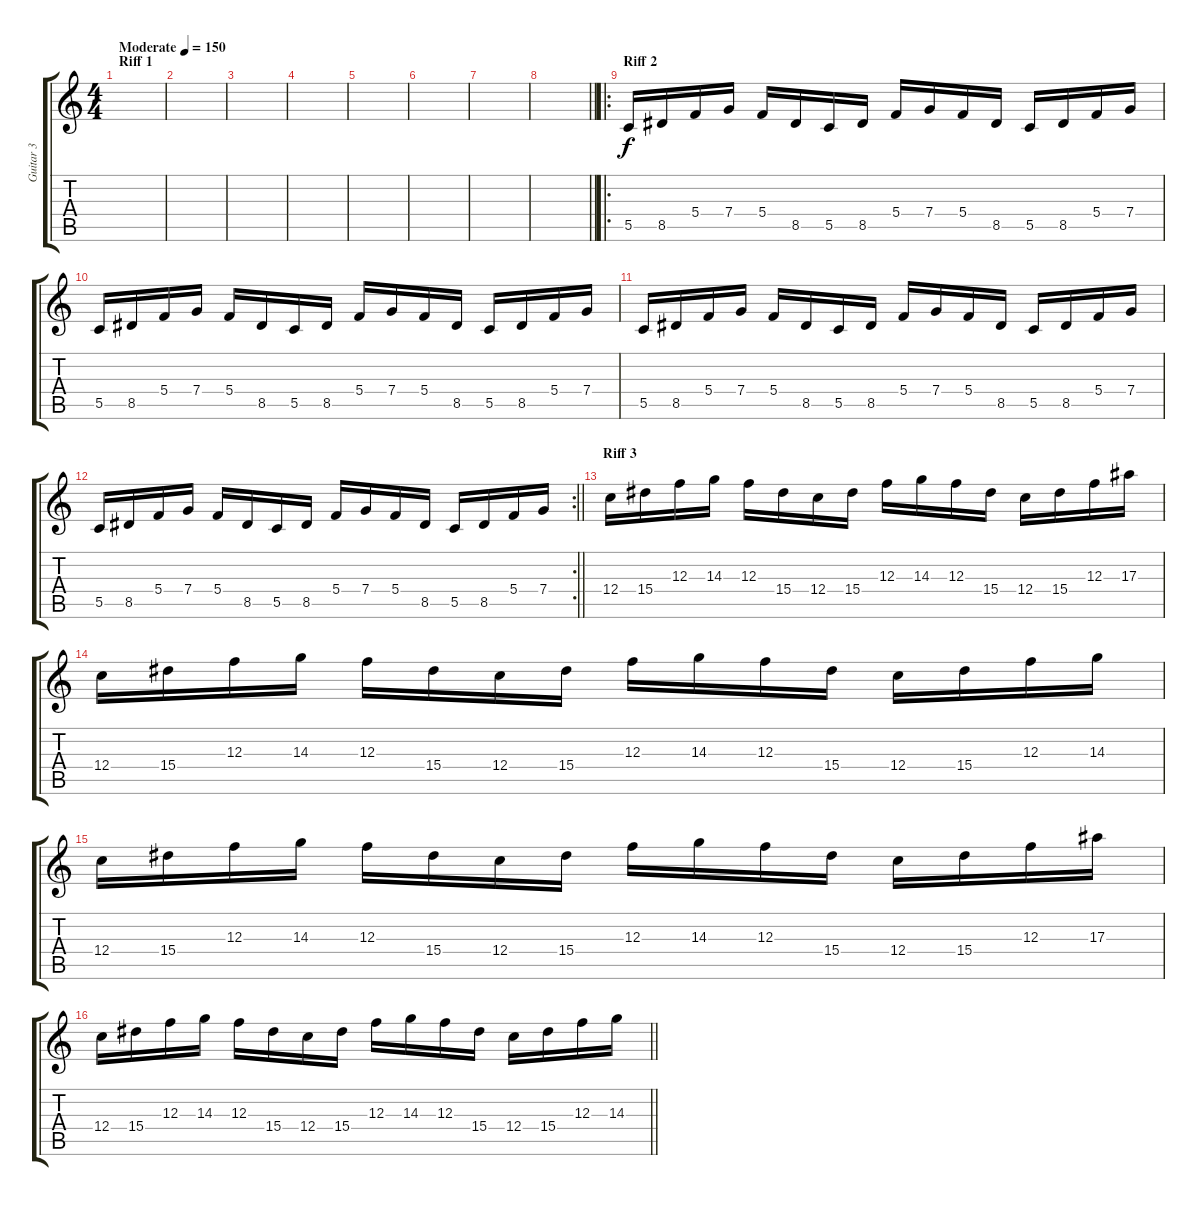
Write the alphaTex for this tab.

\track ("Guitar 3" "Guitar 3") {instrument distortionguitar}
\staff {score tabs}
\tuning (D4 A3 F3 C3 G2 C2) {hide}
\ts (4 4)
\section ("" "Riff 1")
\tempo (150 "Moderate")
\clef g2
\ks c
|
|
|
|
|
|
|
\barLineRight lightlight
|
\ro
\section ("" "Riff 2")
5.5.16 8.5.16 5.4.16 7.4.16 5.4.16 8.5.16 5.5.16 8.5.16 5.4.16 7.4.16 5.4.16 8.5.16 5.5.16 8.5.16 5.4.16 7.4.16 |
5.5.16 8.5.16 5.4.16 7.4.16 5.4.16 8.5.16 5.5.16 8.5.16 5.4.16 7.4.16 5.4.16 8.5.16 5.5.16 8.5.16 5.4.16 7.4.16 |
5.5.16 8.5.16 5.4.16 7.4.16 5.4.16 8.5.16 5.5.16 8.5.16 5.4.16 7.4.16 5.4.16 8.5.16 5.5.16 8.5.16 5.4.16 7.4.16 |
\rc 2
\barLineRight lightlight
5.5.16 8.5.16 5.4.16 7.4.16 5.4.16 8.5.16 5.5.16 8.5.16 5.4.16 7.4.16 5.4.16 8.5.16 5.5.16 8.5.16 5.4.16 7.4.16 |
\section ("" "Riff 3")
12.4.16 15.4.16 12.3.16 14.3.16 12.3.16 15.4.16 12.4.16 15.4.16 12.3.16 14.3.16 12.3.16 15.4.16 12.4.16 15.4.16 12.3.16 17.3.16 |
12.4.16 15.4.16 12.3.16 14.3.16 12.3.16 15.4.16 12.4.16 15.4.16 12.3.16 14.3.16 12.3.16 15.4.16 12.4.16 15.4.16 12.3.16 14.3.16 |
12.4.16 15.4.16 12.3.16 14.3.16 12.3.16 15.4.16 12.4.16 15.4.16 12.3.16 14.3.16 12.3.16 15.4.16 12.4.16 15.4.16 12.3.16 17.3.16 |
\barLineRight lightlight
12.4.16 15.4.16 12.3.16 14.3.16 12.3.16 15.4.16 12.4.16 15.4.16 12.3.16 14.3.16 12.3.16 15.4.16 12.4.16 15.4.16 12.3.16 14.3.16
